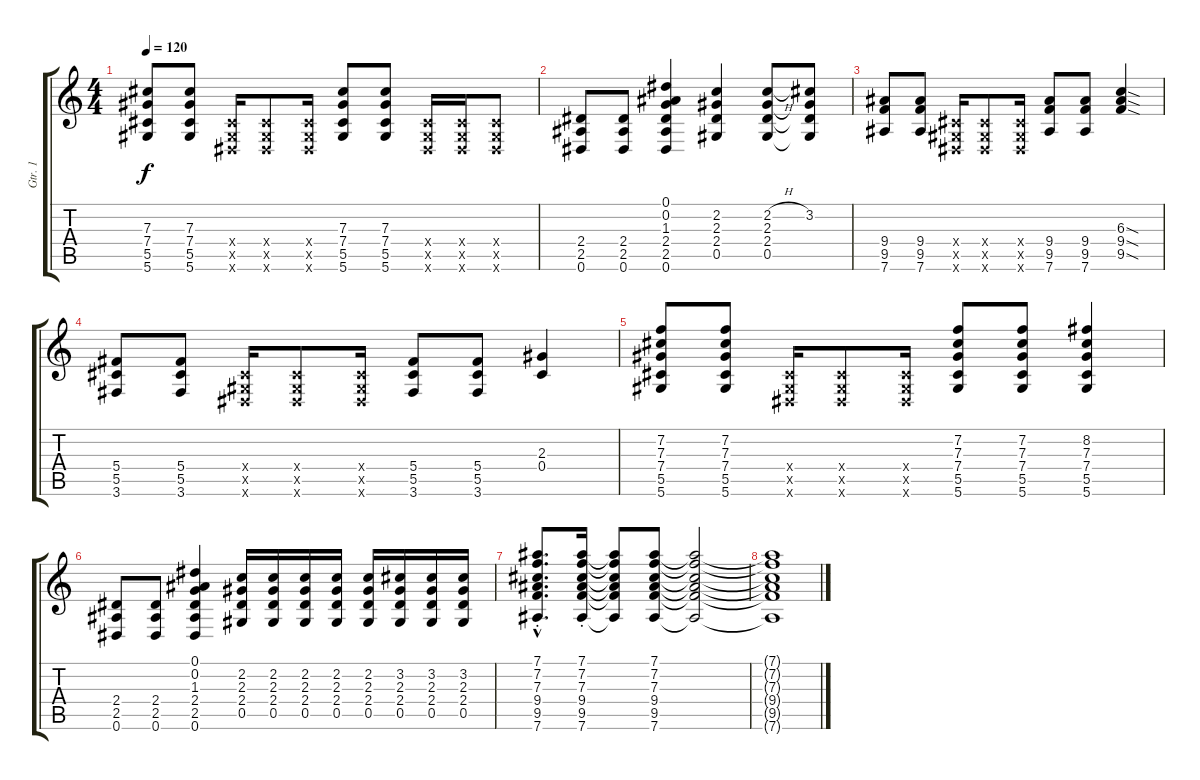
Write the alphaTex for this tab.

\track ("Gtr. 1" "Gtr. 1") {instrument distortionguitar}
\staff {score tabs}
\tuning (Eb4 Bb3 Gb3 Db3 Ab2 Eb2) {hide}
\ts (4 4)
\tempo 120
\clef g2
\ks c
(7.3 7.4 5.5 5.6).8{dy f} (7.3 7.4 5.5 5.6).8 (0.4{x} 0.5{x} 0.6{x}).16 (0.4{x} 0.5{x} 0.6{x}).8 (0.4{x} 0.5{x} 0.6{x}).16 (7.3 7.4 5.5 5.6).8 (7.3 7.4 5.5 5.6).8 (0.4{x} 0.5{x} 0.6{x}).16 (0.4{x} 0.5{x} 0.6{x}).16 (0.4{x} 0.5{x} 0.6{x}).8 |
(2.4 2.5 0.6).8 (2.4 2.5 0.6).8 (0.1 0.2 1.3 2.4 2.5 0.6).4 (2.2 2.3 2.4 0.5).4 (2.2{h} 2.3 2.4 0.5).8 (3.2 2.3{t} 2.4{t} 0.5{t}).8 |
(9.4 9.5 7.6).8 (9.4 9.5 7.6).8 (0.4{x} 0.5{x} 0.6{x}).16 (0.4{x} 0.5{x} 0.6{x}).8 (0.4{x} 0.5{x} 0.6{x}).16 (9.4 9.5 7.6).8 (9.4 9.5 7.6).8 (6.3{sod} 9.4{sod} 9.5{sod}).4 |
(5.4 5.5 3.6).8 (5.4 5.5 3.6).8 (0.4{x} 0.5{x} 0.6{x}).16 (0.4{x} 0.5{x} 0.6{x}).8 (0.4{x} 0.5{x} 0.6{x}).16 (5.4 5.5 3.6).8 (5.4 5.5 3.6).8 (2.3 0.4).4 |
(7.2 7.3 7.4 5.5 5.6).8 (7.2 7.3 7.4 5.5 5.6).8 (0.4{x} 0.5{x} 0.6{x}).16 (0.4{x} 0.5{x} 0.6{x}).8 (0.4{x} 0.5{x} 0.6{x}).16 (7.2 7.3 7.4 5.5 5.6).8 (7.2 7.3 7.4 5.5 5.6).8 (8.2 7.3 7.4 5.5 5.6).4 |
(2.4 2.5 0.6).8 (2.4 2.5 0.6).8 (0.1 0.2 1.3 2.4 2.5 0.6).4 (2.2 2.3 2.4 0.5).16 (2.2 2.3 2.4 0.5).16 (2.2 2.3 2.4 0.5).16 (2.2 2.3 2.4 0.5).16 (2.2 2.3 2.4 0.5).16 (3.2 2.3 2.4 0.5).16 (3.2 2.3 2.4 0.5).16 (3.2 2.3 2.4 0.5).16 |
(7.1{hac st} 7.2{hac st} 7.3{hac st} 9.4{hac st} 9.5{hac st} 7.6{hac st}).8{d} (7.1{st} 7.2{st} 7.3{st} 9.4{st} 9.5{st} 7.6{st}).16 (7.1{t} 7.2{t} 7.3{t} 9.4{t} 9.5{t} 7.6{t}).8 (7.1 7.2 7.3 9.4 9.5 7.6).8 (7.1{t} 7.2{t} 7.3{t} 9.4{t} 9.5{t} 7.6{t}).2 |
(7.1{t} 7.2{t} 7.3{t} 9.4{t} 9.5{t} 7.6{t}).1
